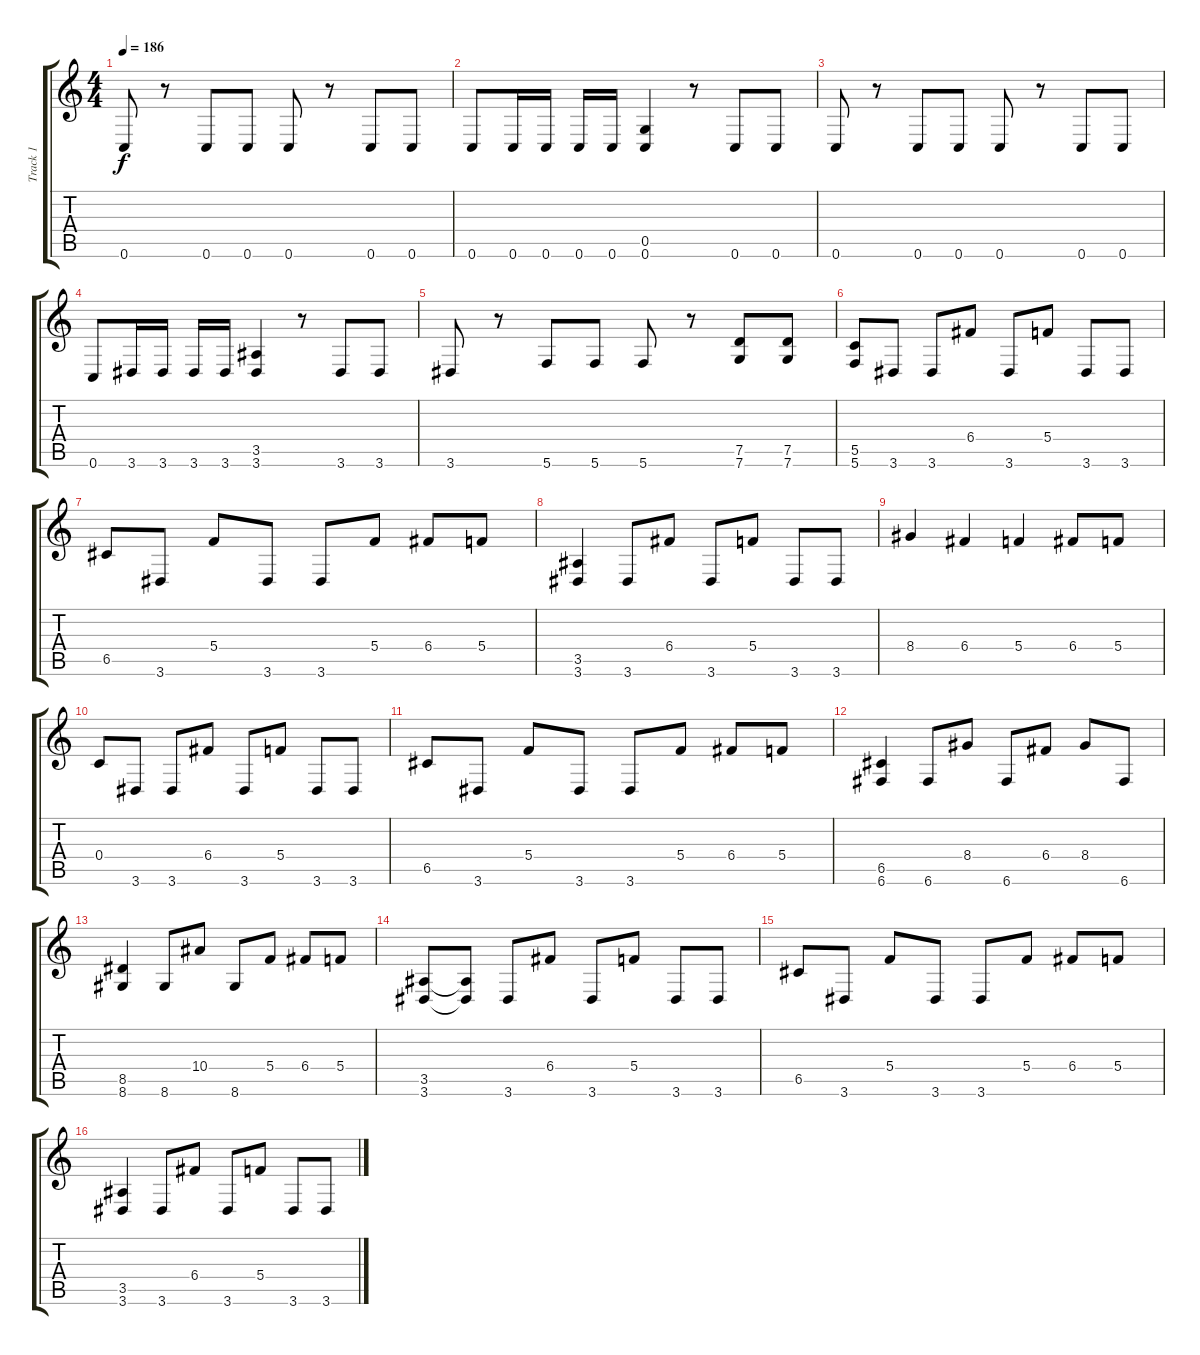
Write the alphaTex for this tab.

\track ("Track 1" "Track 1") {mute instrument distortionguitar}
\staff {score tabs}
\tuning (D4 A3 F3 C3 G2 C2) {hide}
\ts (4 4)
\tempo 186
\clef g2
\ks c
0.6.8{dy f} r.8 0.6.8 0.6.8 0.6.8 r.8 0.6.8 0.6.8 |
0.6.8 0.6.16 0.6.16 0.6.16 0.6.16 (0.5 0.6).4 r.8 0.6.8 0.6.8 |
0.6.8 r.8 0.6.8 0.6.8 0.6.8 r.8 0.6.8 0.6.8 |
0.6.8 3.6.16 3.6.16 3.6.16 3.6.16 (3.5 3.6).4 r.8 3.6.8 3.6.8 |
3.6.8 r.8 5.6.8 5.6.8 5.6.8 r.8 (7.5 7.6).8 (7.5 7.6).8 |
(5.5 5.6).8 3.6.8 3.6.8 6.4.8 3.6.8 5.4.8 3.6.8 3.6.8 |
6.5.8 3.6.8 5.4.8 3.6.8 3.6.8 5.4.8 6.4.8 5.4.8 |
(3.5 3.6).4 3.6.8 6.4.8 3.6.8 5.4.8 3.6.8 3.6.8 |
8.4.4 6.4.4 5.4.4 6.4.8 5.4.8 |
0.4.8 3.6.8 3.6.8 6.4.8 3.6.8 5.4.8 3.6.8 3.6.8 |
6.5.8 3.6.8 5.4.8 3.6.8 3.6.8 5.4.8 6.4.8 5.4.8 |
(6.5 6.6).4 6.6.8 8.4.8 6.6.8 6.4.8 8.4.8 6.6.8 |
(8.5 8.6).4 8.6.8 10.4.8 8.6.8 5.4.8 6.4.8 5.4.8 |
(3.5 3.6).8 (3.5{t} 3.6{t}).8 3.6.8 6.4.8 3.6.8 5.4.8 3.6.8 3.6.8 |
6.5.8 3.6.8 5.4.8 3.6.8 3.6.8 5.4.8 6.4.8 5.4.8 |
(3.5 3.6).4 3.6.8 6.4.8 3.6.8 5.4.8 3.6.8 3.6.8
